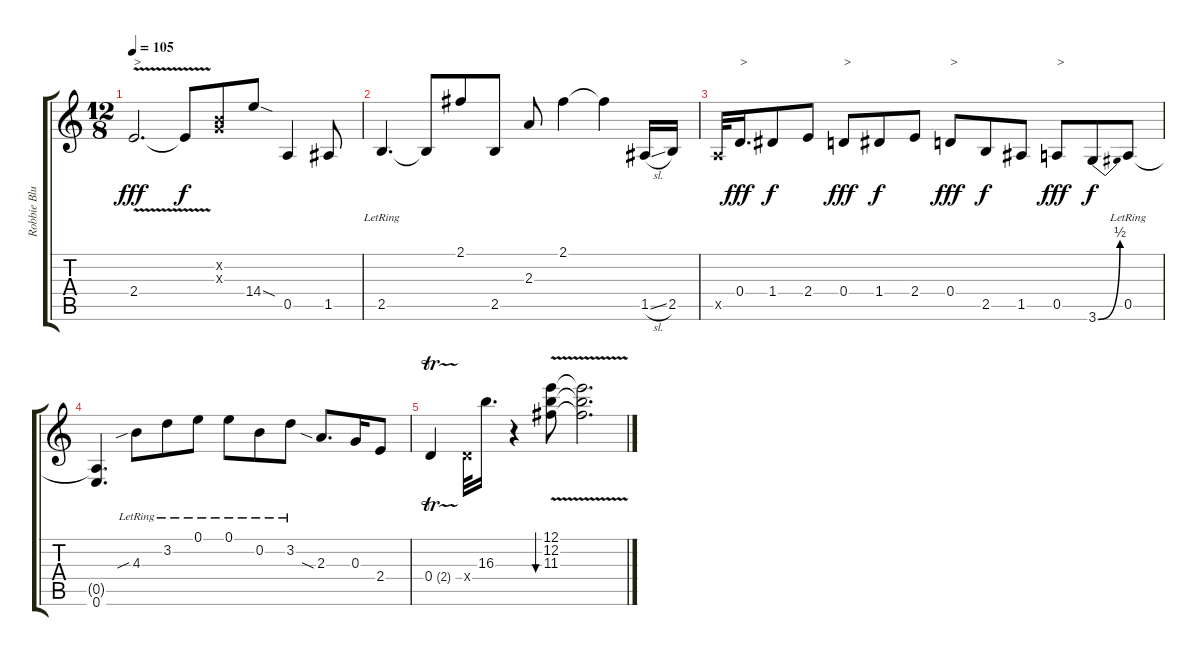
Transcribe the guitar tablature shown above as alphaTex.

\track ("Robbie Blunt" "Robbie Blu") {instrument acousticguitarsteel}
\staff {score tabs}
\tuning (E4 B3 G3 D3 A2 E2) {hide}
\ts (12 8)
\tempo 105
\clef g2
\ks c
2.4{v}.2{d txt ">" dy fff} 2.4{t}.8{dy f} (0.2{x} 0.3{x}).8 14.4{sod}.8 0.5.4 1.5.8 |
2.5{lr}.4{d} 2.5{t}.8 2.1.8 2.5.8 2.3.8 2.1.4 2.1{t}.4 1.5{sl}.16 2.5.16 |
0.5{x}.32 0.4.16{d txt ">" dy fff} 1.4.8{dy f} 2.4.8 0.4.8{txt ">" dy fff} 1.4.8{dy f} 2.4.8 0.4.8{txt ">" dy fff} 2.5.8{dy f} 1.5.8 0.5.8{txt ">" dy fff} 3.6{be (bend 0 0 60 2)}.8{dy f} 0.5{lr}.8 |
(0.5{t} 0.6).4{d} 4.3{sib lr}.8 3.2{lr}.8 0.1{lr}.8 0.1{lr}.8 0.2{lr}.8 3.2{lr}.8 2.3{sia}.8{d} 0.3.16 2.4.8 |
0.4{tr (2 32)}.4 0.4{x}.32 16.3.16{d} r.4 (12.1{v} 12.2{v} 11.3{v}).8{bu 120} (12.1{t} 12.2{t} 11.3{t}).2{d}
